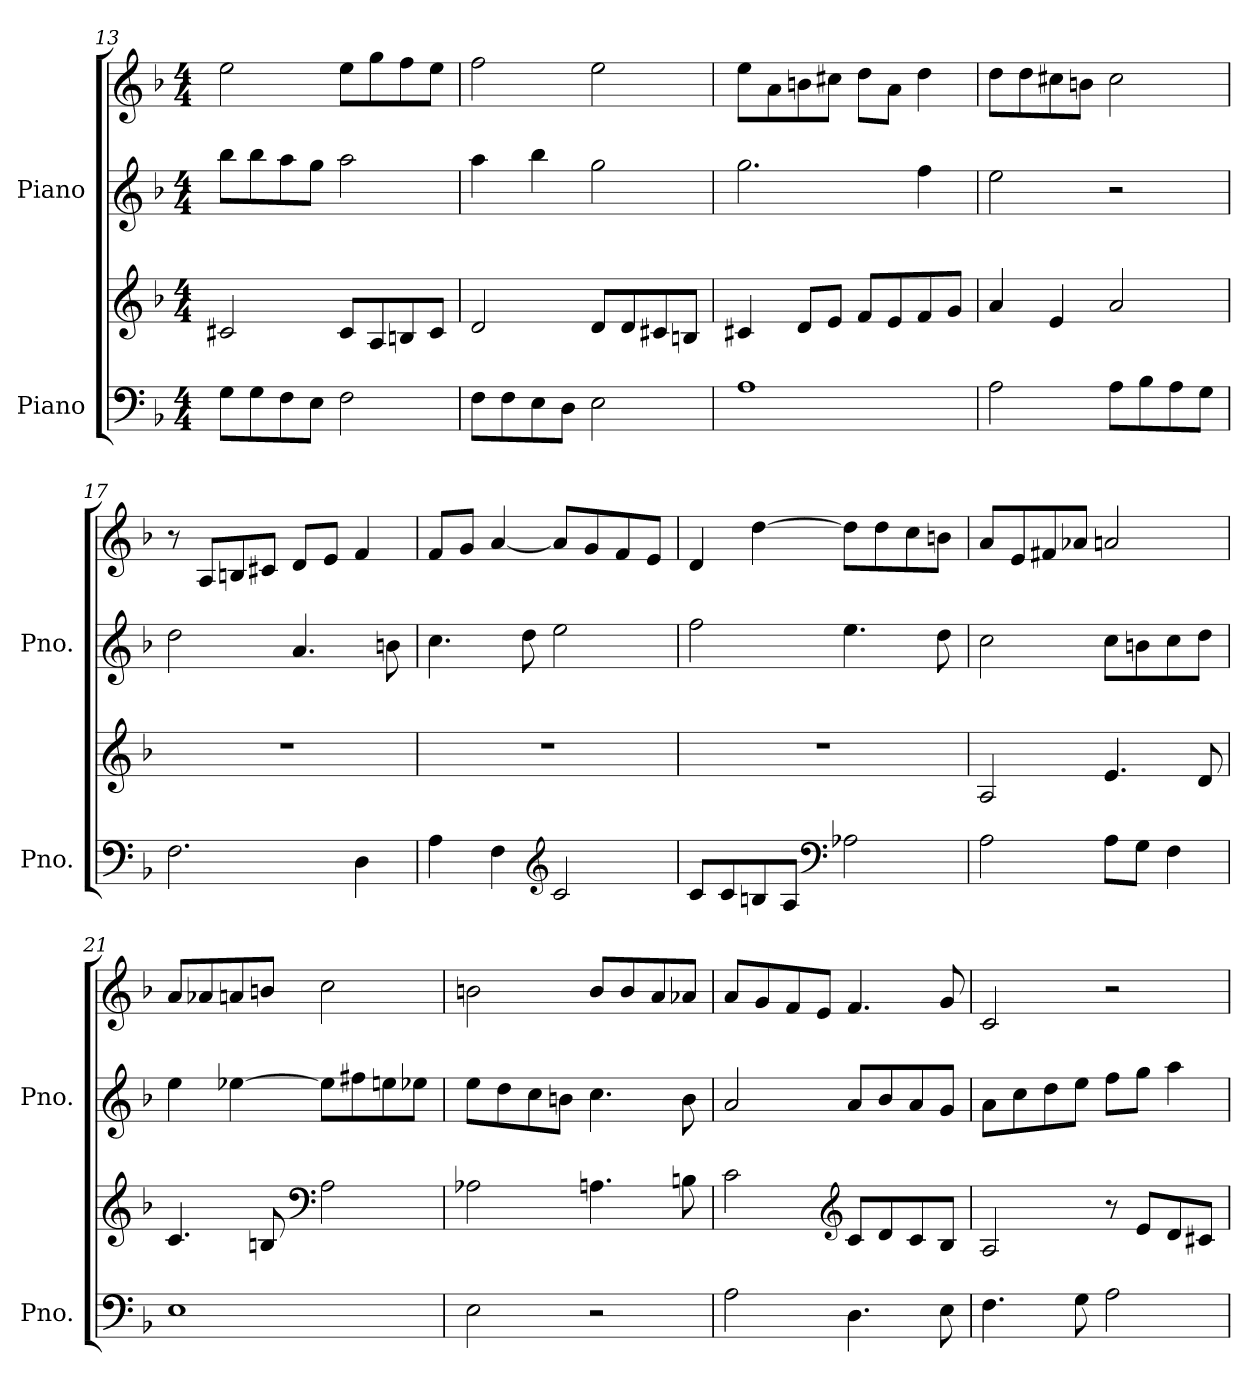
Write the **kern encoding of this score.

**kern	**kern	**kern	**kern
*part2	*part2	*part1	*part1
*staff4	*staff3	*staff2	*staff1
*I"Piano	*	*I"Piano	*
*I'Pno.	*	*I'Pno.	*
*clefF4	*clefG2	*clefG2	*clefG2
*k[b-]	*k[b-]	*k[b-]	*k[b-]
*M4/4	*M4/4	*M4/4	*M4/4
=13	=13	=13	=13
8G\L	2c#X/	8bb-\L	2ee\
8G\	.	8bb-\	.
8F\	.	8aa\	.
8E\J	.	8gg\J	.
2F\	8c#/L	2aa\	8ee\L
.	8A/	.	8gg\
.	8Bn/	.	8ff\
.	8c#/J	.	8ee\J
=14	=14	=14	=14
8F\L	2d/	4aa\	2ff\
8F\	.	.	.
8E\	.	4bb-\	.
8D\J	.	.	.
2E\	8d/L	2gg\	2ee\
.	8d/	.	.
.	8c#X/	.	.
.	8Bn/J	.	.
!!LO:PB:g=z
=15	=15	=15	=15
1A	4c#X/	2.gg\	8ee\L
.	.	.	8a\
.	8d/L	.	8bn\
.	8e/J	.	8cc#X\J
.	8f/L	.	8dd\L
.	8e/	.	8a\J
.	8f/	4ff\	4dd\
.	8g/J	.	.
=16	=16	=16	=16
2A\	4a/	2ee\	8dd\L
.	.	.	8dd\
.	4e/	.	8cc#X\
.	.	.	8bn\J
8A\L	2a/	2r	2cc#\
8B-\	.	.	.
8A\	.	.	.
8G\J	.	.	.
=17	=17	=17	=17
2.F\	1r	2dd\	8r
.	.	.	8A/L
.	.	.	8Bn/
.	.	.	8c#X/J
.	.	4.a/	8d/L
.	.	.	8e/J
4D\	.	.	4f/
.	.	8bn\	.
=18	=18	=18	=18
4A\	1r	4.cc\	8f/L
.	.	.	8g/J
4F\	.	.	[4a/
.	.	8dd\	.
*clefG2	*	*	*
2c/	.	2ee\	8a/L]
.	.	.	8g/
.	.	.	8f/
.	.	.	8e/J
!!LO:LB:g=z
=19	=19	=19	=19
8c/L	1r	2ff\	4d/
8c/	.	.	.
8Bn/	.	.	[4dd\
8A/J	.	.	.
*clefF4	*	*	*
2A-X\	.	4.ee\	8dd\L]
.	.	.	8dd\
.	.	.	8cc\
.	.	8dd\	8bn\J
=20	=20	=20	=20
2A\	2A/	2cc\	8a/L
.	.	.	8e/
.	.	.	8f#X/
.	.	.	8a-X/J
8A\L	4.e/	8cc\L	2an/
8G\J	.	8bn\	.
4F\	.	8cc\	.
.	8d/	8dd\J	.
=21	=21	=21	=21
1E	4.c/	4ee\	8a/L
.	.	.	8a-X/
.	.	[4ee-X\	8an/
.	8Bn/	.	8bn/J
*	*clefF4	*	*
.	2A\	8ee-\L]	2cc\
.	.	8ff#X\	.
.	.	8een\	.
.	.	8ee-X\J	.
!!LO:LB:g=z
=22	=22	=22	=22
2E\	2A-X\	8ee\L	2bn\
.	.	8dd\	.
.	.	8cc\	.
.	.	8bn\J	.
2r	4.An\	4.cc\	8b/L
.	.	.	8b/
.	.	.	8a/
.	8Bn\	8b\	8a-X/J
=23	=23	=23	=23
2A\	2c\	2a/	8a/L
.	.	.	8g/
.	.	.	8f/
.	.	.	8e/J
*	*clefG2	*	*
4.D\	8c/L	8a/L	4.f/
.	8d/	8b-/	.
.	8c/	8a/	.
8E\	8B-/J	8g/J	8g/
=24	=24	=24	=24
4.F\	2A/	8a\L	2c/
.	.	8cc\	.
.	.	8dd\	.
8G\	.	8ee\J	.
2A\	8r	8ff\L	2r
.	8e/L	8gg\J	.
.	8d/	4aa\	.
.	8c#X/J	.	.
=	=	=	=
*-	*-	*-	*-
